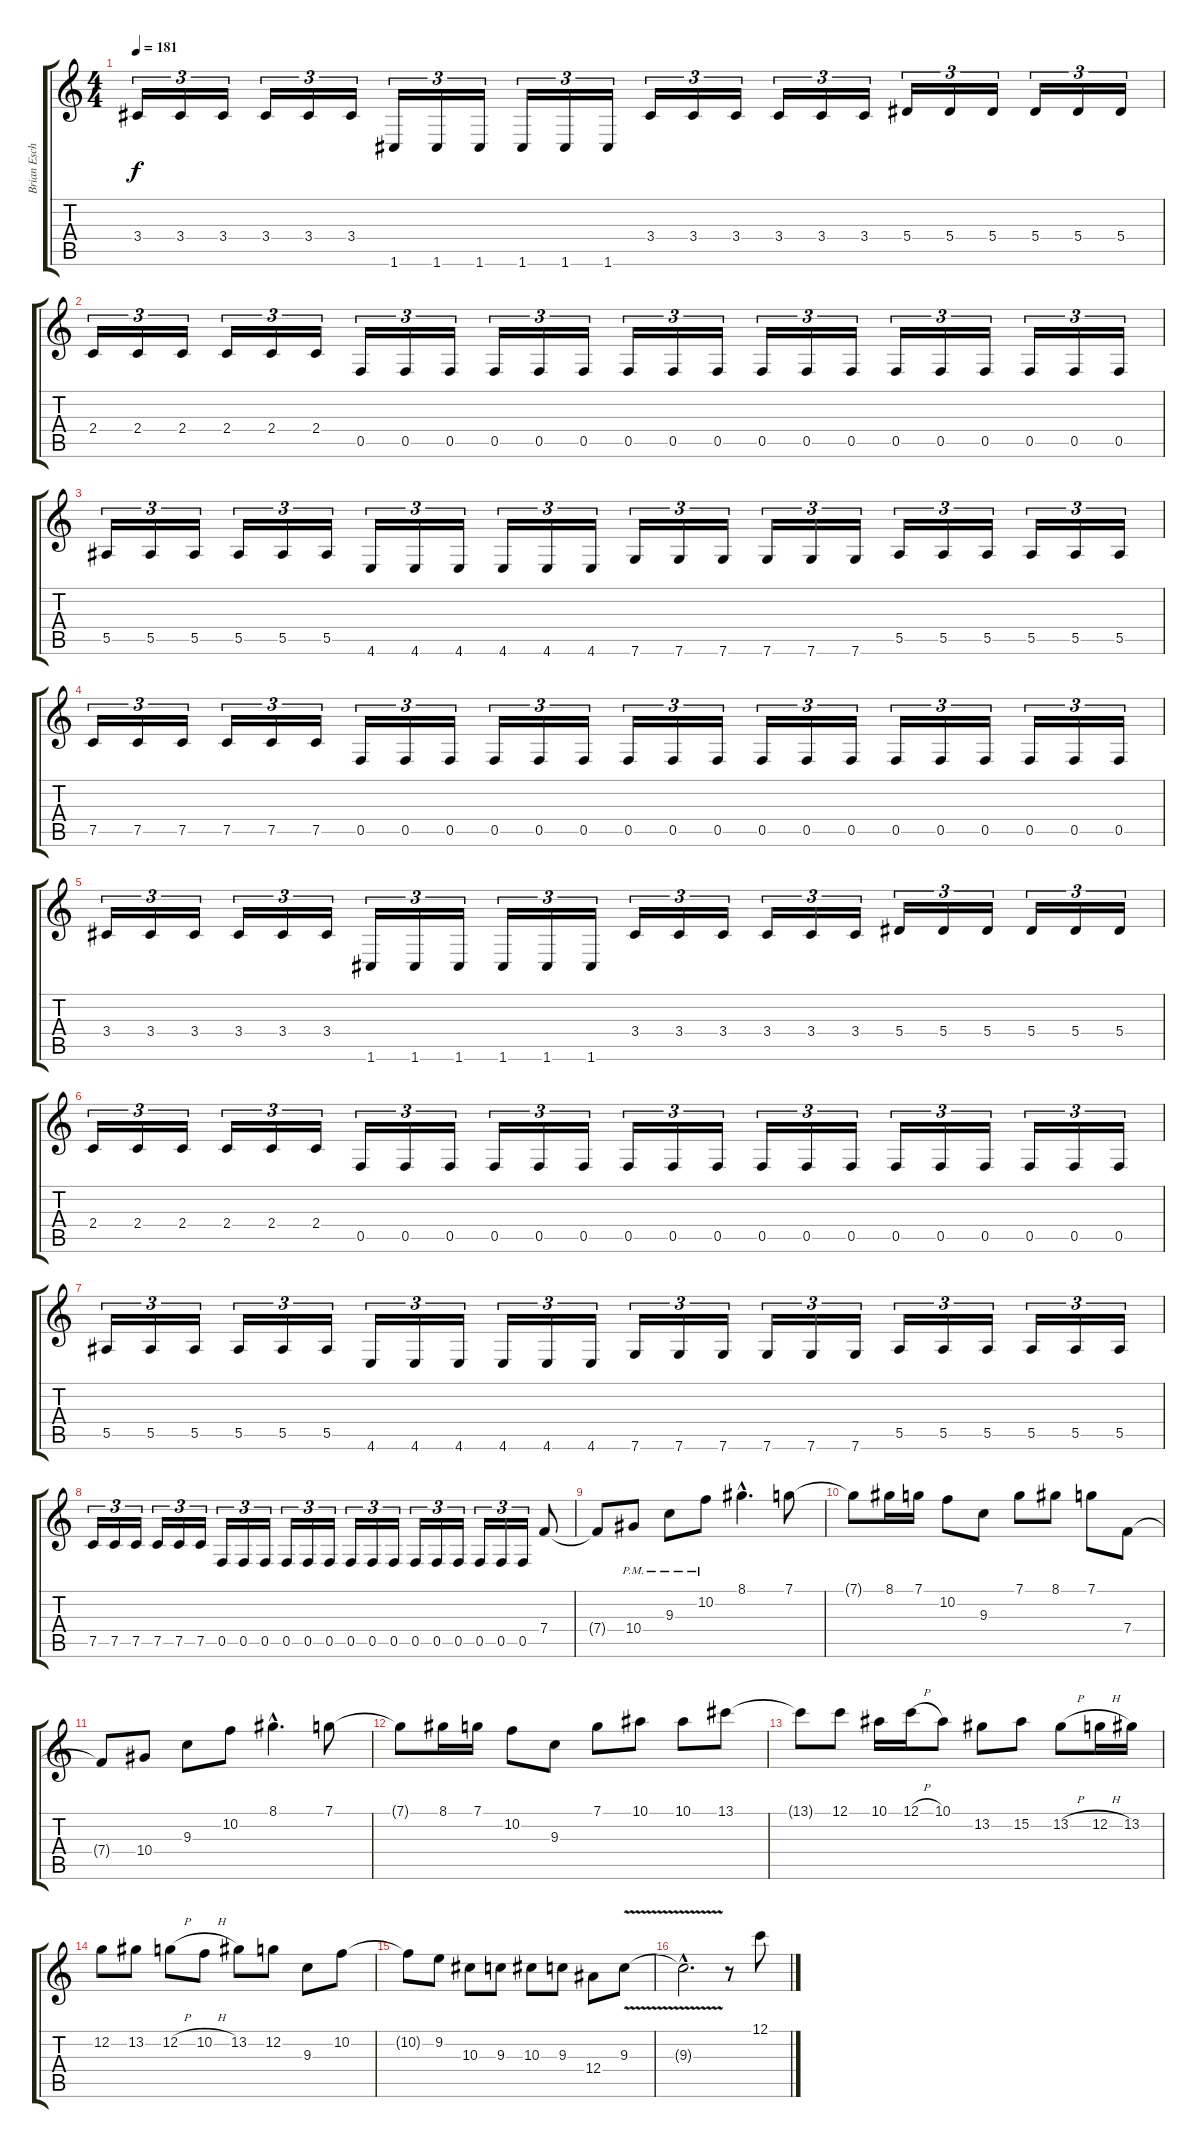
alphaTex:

\track ("Brian Eschbach (Lead Guitar)" "Brian Esch") {instrument distortionguitar}
\staff {score tabs}
\tuning (C4 G3 Eb3 Bb2 F2 C2) {hide}
\ts (4 4)
\tempo 181
\clef g2
\ks c
3.4.16{tu (3 2) dy f} 3.4.16{tu (3 2)} 3.4.16{tu (3 2)} 3.4.16{tu (3 2)} 3.4.16{tu (3 2)} 3.4.16{tu (3 2)} 1.6.16{tu (3 2)} 1.6.16{tu (3 2)} 1.6.16{tu (3 2)} 1.6.16{tu (3 2)} 1.6.16{tu (3 2)} 1.6.16{tu (3 2)} 3.4.16{tu (3 2)} 3.4.16{tu (3 2)} 3.4.16{tu (3 2)} 3.4.16{tu (3 2)} 3.4.16{tu (3 2)} 3.4.16{tu (3 2)} 5.4.16{tu (3 2)} 5.4.16{tu (3 2)} 5.4.16{tu (3 2)} 5.4.16{tu (3 2)} 5.4.16{tu (3 2)} 5.4.16{tu (3 2)} |
2.4.16{tu (3 2)} 2.4.16{tu (3 2)} 2.4.16{tu (3 2)} 2.4.16{tu (3 2)} 2.4.16{tu (3 2)} 2.4.16{tu (3 2)} 0.5.16{tu (3 2)} 0.5.16{tu (3 2)} 0.5.16{tu (3 2)} 0.5.16{tu (3 2)} 0.5.16{tu (3 2)} 0.5.16{tu (3 2)} 0.5.16{tu (3 2)} 0.5.16{tu (3 2)} 0.5.16{tu (3 2)} 0.5.16{tu (3 2)} 0.5.16{tu (3 2)} 0.5.16{tu (3 2)} 0.5.16{tu (3 2)} 0.5.16{tu (3 2)} 0.5.16{tu (3 2)} 0.5.16{tu (3 2)} 0.5.16{tu (3 2)} 0.5.16{tu (3 2)} |
5.5.16{tu (3 2)} 5.5.16{tu (3 2)} 5.5.16{tu (3 2)} 5.5.16{tu (3 2)} 5.5.16{tu (3 2)} 5.5.16{tu (3 2)} 4.6.16{tu (3 2)} 4.6.16{tu (3 2)} 4.6.16{tu (3 2)} 4.6.16{tu (3 2)} 4.6.16{tu (3 2)} 4.6.16{tu (3 2)} 7.6.16{tu (3 2)} 7.6.16{tu (3 2)} 7.6.16{tu (3 2)} 7.6.16{tu (3 2)} 7.6.16{tu (3 2)} 7.6.16{tu (3 2)} 5.5.16{tu (3 2)} 5.5.16{tu (3 2)} 5.5.16{tu (3 2)} 5.5.16{tu (3 2)} 5.5.16{tu (3 2)} 5.5.16{tu (3 2)} |
7.5.16{tu (3 2)} 7.5.16{tu (3 2)} 7.5.16{tu (3 2)} 7.5.16{tu (3 2)} 7.5.16{tu (3 2)} 7.5.16{tu (3 2)} 0.5.16{tu (3 2)} 0.5.16{tu (3 2)} 0.5.16{tu (3 2)} 0.5.16{tu (3 2)} 0.5.16{tu (3 2)} 0.5.16{tu (3 2)} 0.5.16{tu (3 2)} 0.5.16{tu (3 2)} 0.5.16{tu (3 2)} 0.5.16{tu (3 2)} 0.5.16{tu (3 2)} 0.5.16{tu (3 2)} 0.5.16{tu (3 2)} 0.5.16{tu (3 2)} 0.5.16{tu (3 2)} 0.5.16{tu (3 2)} 0.5.16{tu (3 2)} 0.5.16{tu (3 2)} |
3.4.16{tu (3 2)} 3.4.16{tu (3 2)} 3.4.16{tu (3 2)} 3.4.16{tu (3 2)} 3.4.16{tu (3 2)} 3.4.16{tu (3 2)} 1.6.16{tu (3 2)} 1.6.16{tu (3 2)} 1.6.16{tu (3 2)} 1.6.16{tu (3 2)} 1.6.16{tu (3 2)} 1.6.16{tu (3 2)} 3.4.16{tu (3 2)} 3.4.16{tu (3 2)} 3.4.16{tu (3 2)} 3.4.16{tu (3 2)} 3.4.16{tu (3 2)} 3.4.16{tu (3 2)} 5.4.16{tu (3 2)} 5.4.16{tu (3 2)} 5.4.16{tu (3 2)} 5.4.16{tu (3 2)} 5.4.16{tu (3 2)} 5.4.16{tu (3 2)} |
2.4.16{tu (3 2)} 2.4.16{tu (3 2)} 2.4.16{tu (3 2)} 2.4.16{tu (3 2)} 2.4.16{tu (3 2)} 2.4.16{tu (3 2)} 0.5.16{tu (3 2)} 0.5.16{tu (3 2)} 0.5.16{tu (3 2)} 0.5.16{tu (3 2)} 0.5.16{tu (3 2)} 0.5.16{tu (3 2)} 0.5.16{tu (3 2)} 0.5.16{tu (3 2)} 0.5.16{tu (3 2)} 0.5.16{tu (3 2)} 0.5.16{tu (3 2)} 0.5.16{tu (3 2)} 0.5.16{tu (3 2)} 0.5.16{tu (3 2)} 0.5.16{tu (3 2)} 0.5.16{tu (3 2)} 0.5.16{tu (3 2)} 0.5.16{tu (3 2)} |
5.5.16{tu (3 2)} 5.5.16{tu (3 2)} 5.5.16{tu (3 2)} 5.5.16{tu (3 2)} 5.5.16{tu (3 2)} 5.5.16{tu (3 2)} 4.6.16{tu (3 2)} 4.6.16{tu (3 2)} 4.6.16{tu (3 2)} 4.6.16{tu (3 2)} 4.6.16{tu (3 2)} 4.6.16{tu (3 2)} 7.6.16{tu (3 2)} 7.6.16{tu (3 2)} 7.6.16{tu (3 2)} 7.6.16{tu (3 2)} 7.6.16{tu (3 2)} 7.6.16{tu (3 2)} 5.5.16{tu (3 2)} 5.5.16{tu (3 2)} 5.5.16{tu (3 2)} 5.5.16{tu (3 2)} 5.5.16{tu (3 2)} 5.5.16{tu (3 2)} |
7.5.16{tu (3 2)} 7.5.16{tu (3 2)} 7.5.16{tu (3 2)} 7.5.16{tu (3 2)} 7.5.16{tu (3 2)} 7.5.16{tu (3 2)} 0.5.16{tu (3 2)} 0.5.16{tu (3 2)} 0.5.16{tu (3 2)} 0.5.16{tu (3 2)} 0.5.16{tu (3 2)} 0.5.16{tu (3 2)} 0.5.16{tu (3 2)} 0.5.16{tu (3 2)} 0.5.16{tu (3 2)} 0.5.16{tu (3 2)} 0.5.16{tu (3 2)} 0.5.16{tu (3 2)} 0.5.16{tu (3 2)} 0.5.16{tu (3 2)} 0.5.16{tu (3 2)} 7.4.8{balance 8} |
7.4{t}.8 10.4{pm}.8 9.3{pm}.8 10.2{pm}.8 8.1{hac}.4{d} 7.1.8 |
7.1{t}.8 8.1.16 7.1.16 10.2.8 9.3.8 7.1.8 8.1.8 7.1.8 7.4.8 |
7.4{t}.8 10.4.8 9.3.8 10.2.8 8.1{hac}.4{d} 7.1.8 |
7.1{t}.8 8.1.16 7.1.16 10.2.8 9.3.8 7.1.8 10.1.8 10.1.8 13.1.8 |
13.1{t}.8 12.1.8 10.1.16 12.1{h}.16 10.1.8 13.2.8 15.2.8 13.2{h}.8 12.2{h}.16 13.2.16 |
12.2.8 13.2.8 12.2{h}.8 10.2{h}.8 13.2.8 12.2.8 9.3.8 10.2.8 |
10.2{t}.8 9.2.8 10.3.8 9.3.8 10.3.8 9.3.8 12.4.8 9.3{v}.8 |
9.3{hac t}.2{d} r.8 12.1.8
